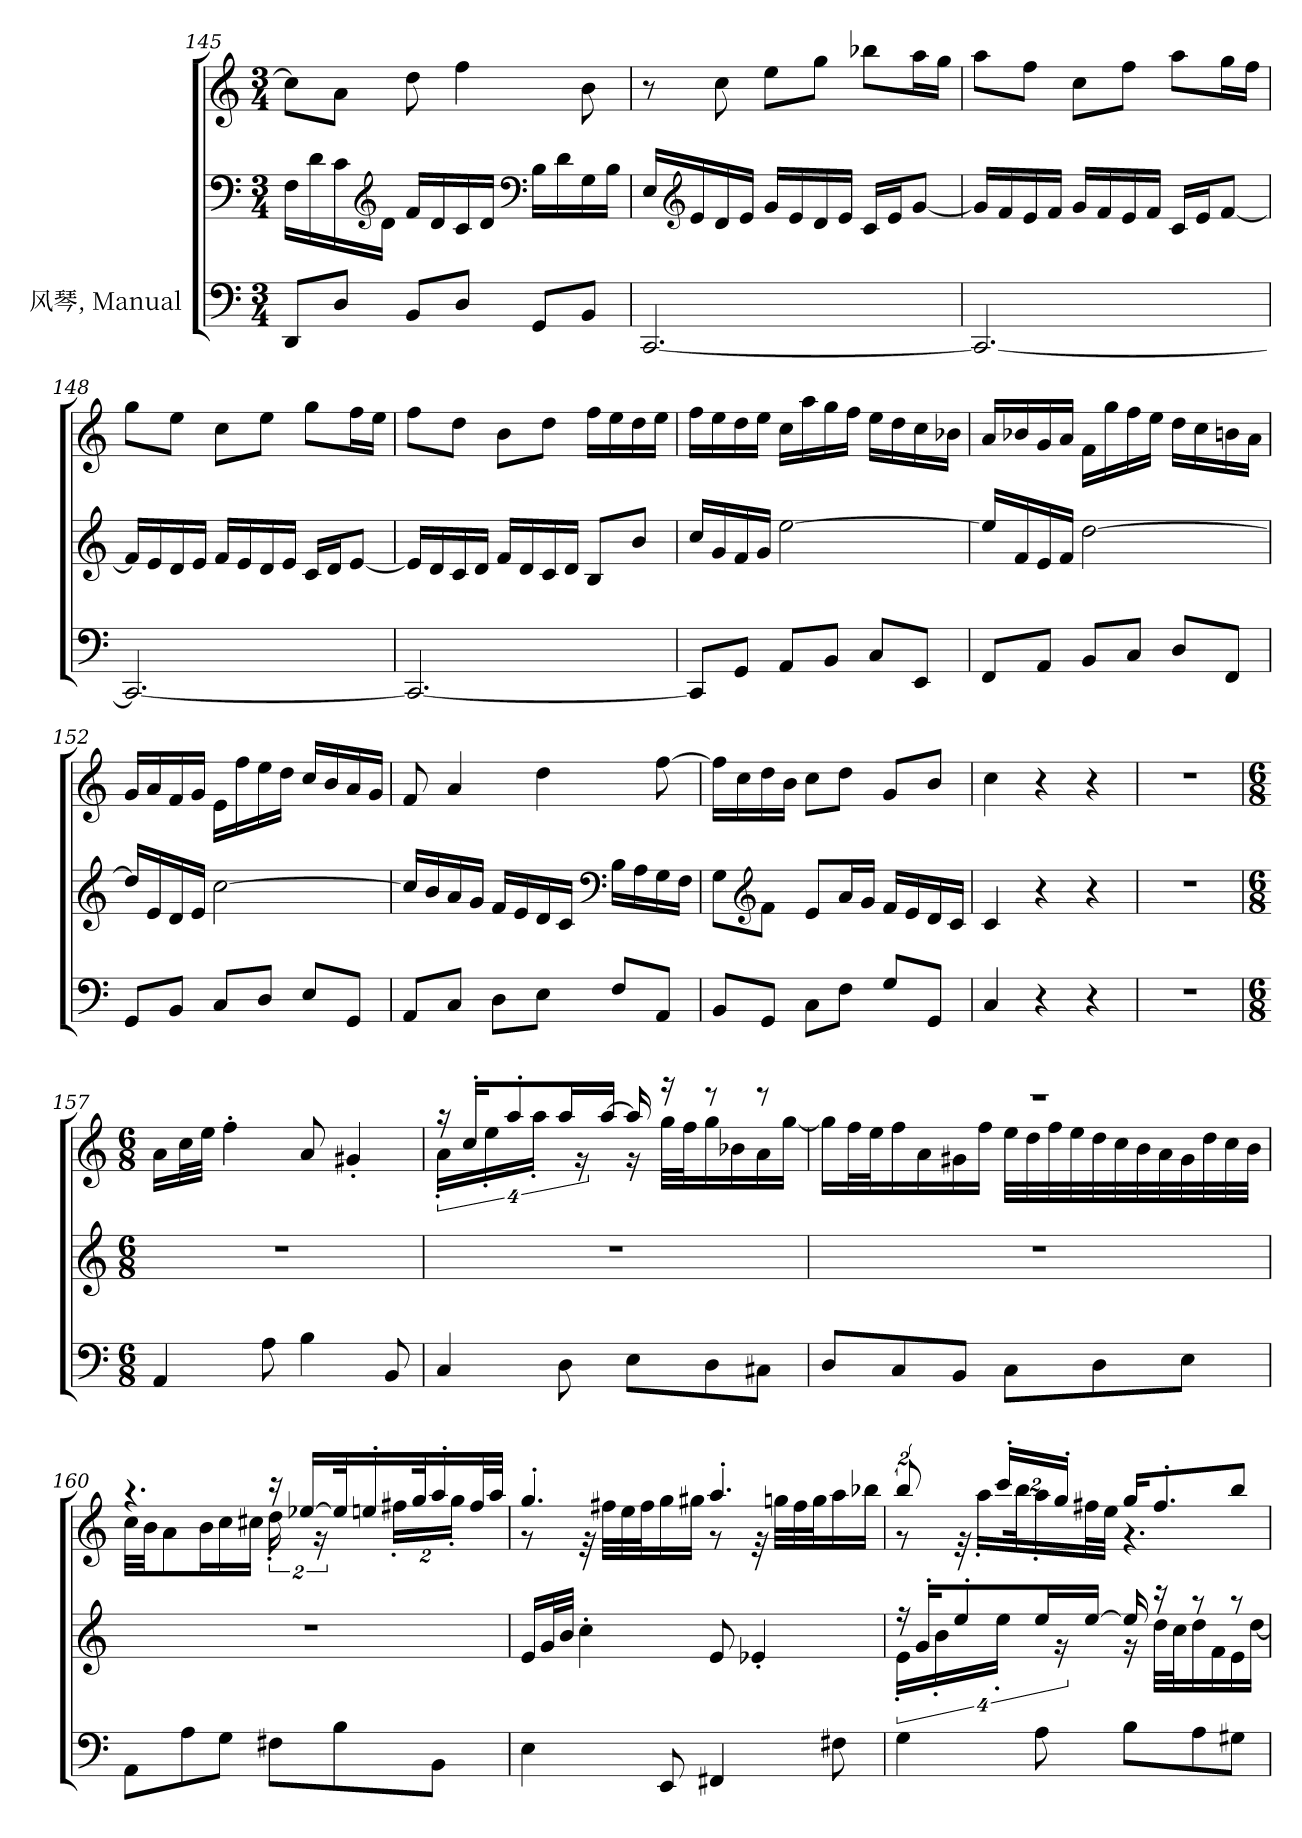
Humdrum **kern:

**kern	**kern	**kern
*part1	*part1	*part1
*staff3	*staff2	*staff1
*I"风琴, Manual	*	*
*clefF4	*clefF4	*clefG2
*k[]	*k[]	*k[]
*M3/4	*M3/4	*M3/4
=145	=145	=145
8DD/L	16F\LL	8cc\L]
.	16d\	.
8D/J	16c\	8a\J
*	*clefG2	*
.	16d\JJ	.
8BB/L	16f/LL	8dd\
.	16d/	.
8D/J	16c/	4ff\
.	16d/JJ	.
*	*clefF4	*
8GG/L	16B\LL	.
.	16d\	.
8BB/J	16G\	8b\
.	16B\JJ	.
!!LO:LB:g=z
=146	=146	=146
[2.CC/	16E/LL	8r
*	*clefG2	*
.	16e/	.
.	16d/	8cc\
.	16e/JJ	.
.	16g/LL	8ee\L
.	16e/	.
.	16d/	8gg\J
.	16e/JJ	.
.	16c/LL	8bb-X\L
.	16e/J	.
.	[8g/J	16aa\L
.	.	16gg\JJ
=147	=147	=147
2.CC/_	16g/LL]	8aa\L
.	16f/	.
.	16e/	8ff\J
.	16f/JJ	.
.	16g/LL	8cc\L
.	16f/	.
.	16e/	8ff\J
.	16f/JJ	.
.	16c/LL	8aa\L
.	16e/J	.
.	[8f/J	16gg\L
.	.	16ff\JJ
=148	=148	=148
2.CC/_	16f/LL]	8gg\L
.	16e/	.
.	16d/	8ee\J
.	16e/JJ	.
.	16f/LL	8cc\L
.	16e/	.
.	16d/	8ee\J
.	16e/JJ	.
.	16c/LL	8gg\L
.	16d/J	.
.	[8e/J	16ff\L
.	.	16ee\JJ
!!LO:PB:g=z
=149	=149	=149
2.CC/_	16e/LL]	8ff\L
.	16d/	.
.	16c/	8dd\J
.	16d/JJ	.
.	16f/LL	8b\L
.	16d/	.
.	16c/	8dd\J
.	16d/JJ	.
.	8B/L	16ff\LL
.	.	16ee\
.	8b/J	16dd\
.	.	16ee\JJ
=150	=150	=150
8CC/L]	16cc/LL	16ff\LL
.	16g/	16ee\
8GG/J	16f/	16dd\
.	16g/JJ	16ee\JJ
8AA/L	[2ee\	16cc\LL
.	.	16aa\
8BB/J	.	16gg\
.	.	16ff\JJ
8C/L	.	16ee\LL
.	.	16dd\
8EE/J	.	16cc\
.	.	16b-X\JJ
=151	=151	=151
8FF/L	16ee/LL]	16a/LL
.	16f/	16b-X/
8AA/J	16e/	16g/
.	16f/JJ	16a/JJ
8BB/L	[2dd\	16f\LL
.	.	16gg\
8C/J	.	16ff\
.	.	16ee\JJ
8D/L	.	16dd\LL
.	.	16cc\
8FF/J	.	16bn\
.	.	16a\JJ
!!LO:LB:g=z
=152	=152	=152
8GG/L	16dd/LL]	16g/LL
.	16e/	16a/
8BB/J	16d/	16f/
.	16e/JJ	16g/JJ
8C/L	[2cc\	16e\LL
.	.	16ff\
8D/J	.	16ee\
.	.	16dd\JJ
8E/L	.	16cc/LL
.	.	16b/
8GG/J	.	16a/
.	.	16g/JJ
=153	=153	=153
8AA/L	16cc/LL]	8f/
.	16b/	.
8C/J	16a/	4a/
.	16g/JJ	.
8D\L	16f/LL	.
.	16e/	.
8E\J	16d/	4dd\
.	16c/JJ	.
*	*clefF4	*
8F/L	16B\LL	.
.	16A\	.
8AA/J	16G\	[8ff\
.	16F\JJ	.
=154	=154	=154
*	*	*MM70
8BB/L	8G\L	16ff\LL]
.	.	16cc\
*	*clefG2	*
8GG/J	8f\J	16dd\
.	.	16b\JJ
*	*	*MM65
8C\L	8e/L	8cc\L
8F\J	16a/L	8dd\J
.	16g/JJ	.
8G/L	16f/LL	8g/L
.	16e/	.
8GG/J	16d/	8b/J
.	16c/JJ	.
=155	=155	=155
*	*	*MM30
4C/	4c/	4cc\
*	*	*MM120
4r	4r	4r
4r	4r	4r
=156	=156	=156
2.r	2.r	2.r
!!LO:LB:g=z
=157	=157	=157
*M6/8	*M6/8	*M6/8
*	*	*MM35
4AA/	2.r	16a\LL
.	.	32cc\L
.	.	32ee\JJJ
.	.	4ff'\
8A\	.	.
4B\	.	8a/
.	.	4g#X'/
8BB/	.	.
=158	=158	=158
*	*	*^
4C/	2.r	16r	32%3a'\L
.	.	16cc'/KL	.
.	.	.	32%3ee'\
.	.	8aa'/	.
.	.	.	32%3aa'\J
8D\	.	16aa/L	.
.	.	.	32%3r
.	.	[16aa/JJ	.
8E\L	.	16aa/]	16r
.	.	16r	32gg\LLL
.	.	.	32ff\J
8D\	.	8r	16gg\
.	.	.	16b-X\
8C#X\J	.	8r	16a\
.	.	.	[16gg\JJ
!!LO:LB:g=z	!!
=159	=159	=159	=159
8D/L	2.r	2.r	16gg\LL]
.	.	.	32ff\L
.	.	.	32ee\J
8C/	.	.	16ff\
.	.	.	16a\
8BB/J	.	.	16g#X\
.	.	.	16ff\JJ
8C\L	.	.	32ee\LLL
.	.	.	32dd\
.	.	.	32ff\
.	.	.	32ee\
8D\	.	.	32dd\
.	.	.	32cc\
.	.	.	32b\
.	.	.	32a\
8E\J	.	.	32g#\
.	.	.	32dd\
.	.	.	32cc\
.	.	.	32b\JJJ
=160	=160	=160	=160
8AA\L	2.r	4.r	32cc\LLL
.	.	.	32b\JJ
.	.	.	8a\
8A\	.	.	.
.	.	.	16b\L
8G\J	.	.	16cc\
.	.	.	16cc#X\JJ
8F#X\L	.	16r	32%3dd'\
.	.	[16ee-X/LL	.
.	.	.	32%3r
8B\	.	32ee-/K]	.
.	.	16een'/	.
.	.	.	32%3ff#X'\L
.	.	32gg/K	.
8BB\J	.	16aa'/	.
.	.	.	32%3gg'\J
.	.	32ff#/L	.
.	.	32aa/JJJ	.
!!LO:PB:g=z	!!
=161	=161	=161	=161
4E\	16e/LL	4.gg'/	8r
.	32g/L	.	.
.	32b/JJJ	.	.
.	4cc'\	.	32r
.	.	.	32ff#X\LLL
.	.	.	32ee\
.	.	.	32ff#\J
8EE/	.	.	16gg\
.	.	.	16gg#X\JJ
4FF#X/	8e/	4.aa'/	8r
.	4e-X'/	.	32r
.	.	.	32ggn\LLL
.	.	.	32ff#\
.	.	.	32gg\J
8F#X\	.	.	16aa\
.	.	.	16bb-X\JJ
=162	=162	=162	=162
*	*^	*	*
4G\	16r	32%3e'\L	16%3bb/	8r
.	16g'/KL	.	.	.
.	.	32%3b'\	.	.
.	8ee'/	.	.	32r
.	.	.	.	16aa'\LL
.	.	32%3ee'\J	32%3ccc'/L	.
.	.	.	.	32bb\K
8A\	16ee/L	.	.	16aa'\
.	.	32%3r	32%3gg'/J	.
.	[16ee/JJ	.	.	32ff#X\L
.	.	.	.	32ee\JJJ
8B\L	16ee/]	16r	16gg/KL	4.r
.	16r	32dd\LLL	8.ff#'/	.
.	.	32cc\J	.	.
8A\	8r	16dd\	.	.
.	.	16f\	.	.
8G#X\J	8r	16e\	8bb/J	.
.	.	[16dd\JJ	.	.
*	*v	*v	*	*
*	*	*v	*v
=	=	=
*-	*-	*-
